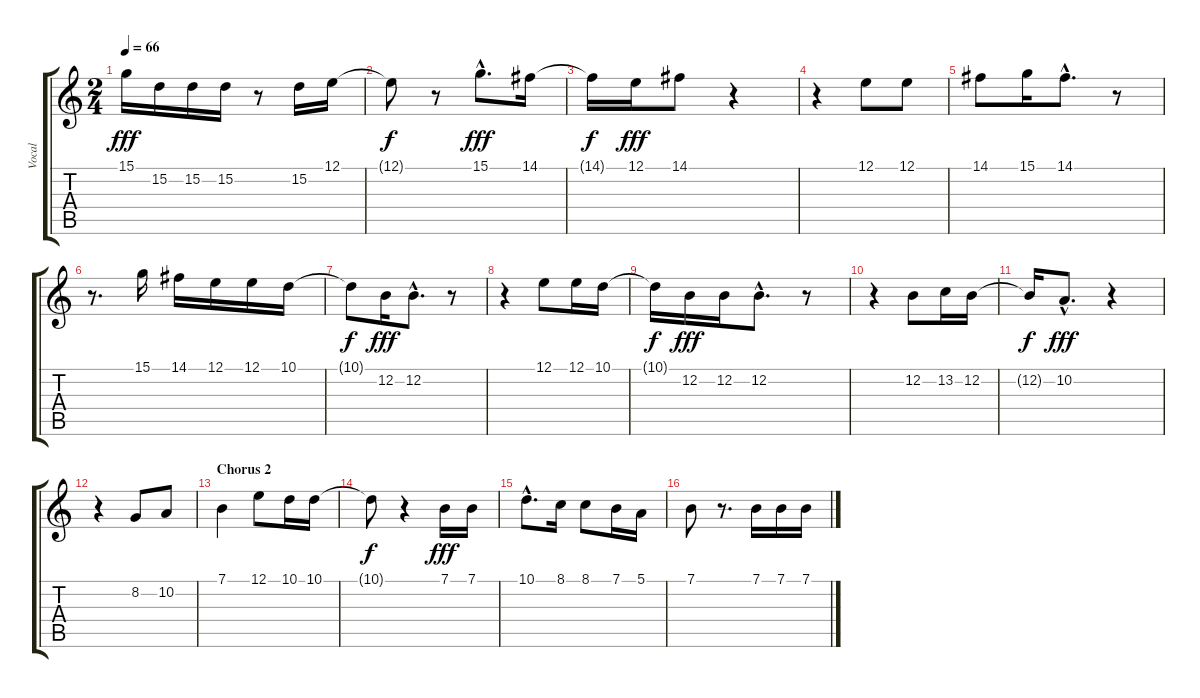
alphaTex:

\track ("Vocal" "Vocal") {instrument voiceoohs}
\staff {score tabs}
\tuning (E4 B3 G3 D3 A2 E2) {hide}
\ts (2 4)
\tempo 66
\clef g2
\ks c
15.1.16{dy fff} 15.2.16 15.2.16 15.2.16 r.8 15.2.16 12.1.16 |
12.1{t}.8{dy f} r.8 15.1{hac}.8{d dy fff} 14.1.16 |
14.1{t}.16{dy f} 12.1.16{dy fff} 14.1.8 r.4 |
r.4 12.1.8 12.1.8 |
14.1.8 15.1.16 14.1{hac}.8{d} r.8 |
r.8{d} 15.1.16 14.1.16 12.1.16 12.1.16 10.1.16 |
10.1{t}.8{dy f} 12.2.16{dy fff} 12.2{hac}.8{d} r.8 |
r.4 12.1.8 12.1.16 10.1.16 |
10.1{t}.16{dy f} 12.2.16{dy fff} 12.2.16 12.2{hac}.8{d} r.8 |
r.4 12.2.8 13.2.16 12.2.16 |
12.2{t}.16{dy f} 10.2{hac}.8{d dy fff} r.4 |
r.4 8.2.8 10.2.8 |
\section ("" "Chorus 2")
7.1.4 12.1.8 10.1.16 10.1.16 |
10.1{t}.8{dy f} r.4 7.1.16{dy fff} 7.1.16 |
10.1{hac}.8{d} 8.1.16 8.1.8 7.1.16 5.1.16 |
7.1.8 r.8{d} 7.1.16 7.1.16 7.1.16
